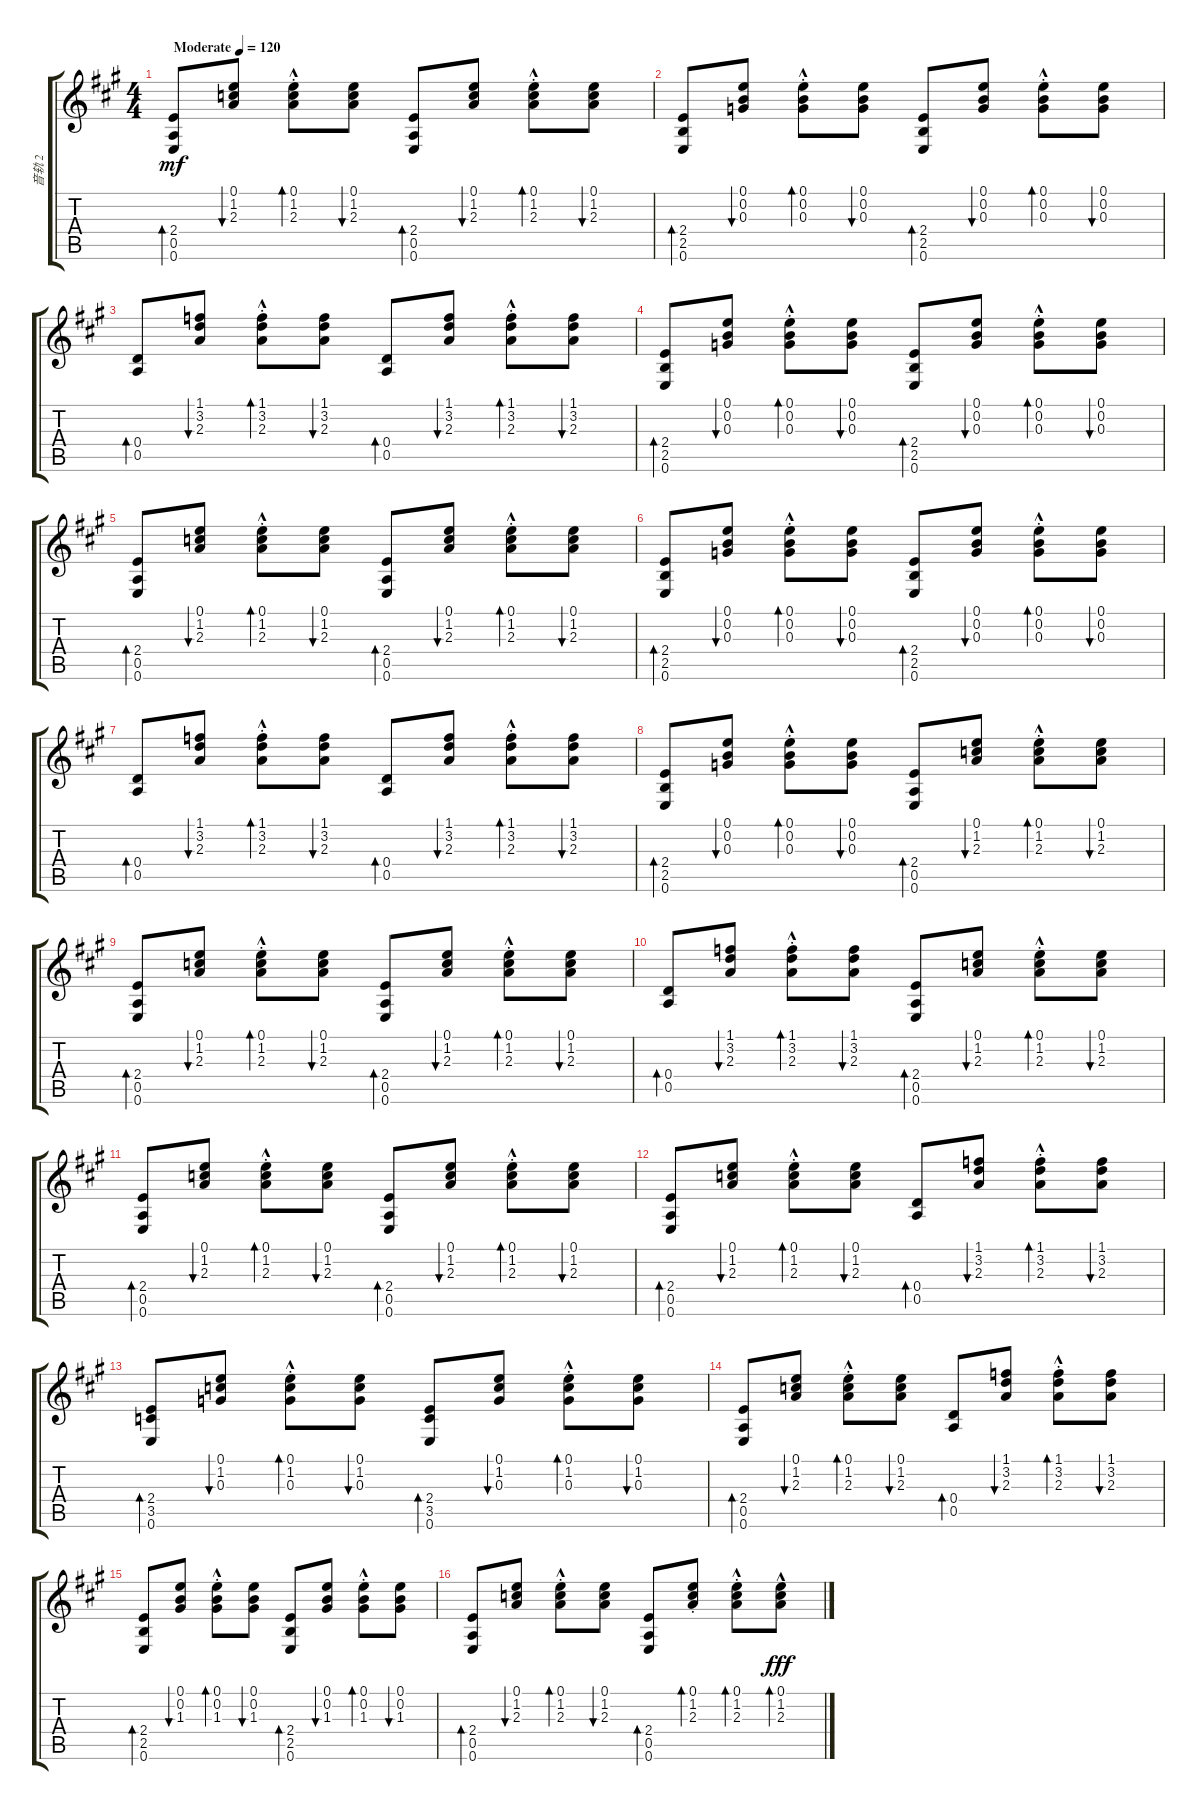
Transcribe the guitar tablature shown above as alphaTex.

\track ("音轨 2" "音轨 2") {instrument acousticguitarsteel}
\staff {score tabs}
\tuning (E4 B3 G3 D3 A2 E2) {hide}
\ts (4 4)
\tempo (120 "Moderate")
\clef g2
\ks a
(2.4 0.5 0.6).8{bd 30 dy mf instrument acousticguitarsteel} (0.1 1.2 2.3).8{bu 30} (0.1{hac st} 1.2 2.3).8{bd 30} (0.1 1.2 2.3).8{bu 30} (2.4 0.5 0.6).8{bd 30} (0.1 1.2 2.3).8{bu 30} (0.1{hac st} 1.2 2.3).8{bd 30} (0.1 1.2 2.3).8{bu 30} |
(2.4 2.5 0.6).8{bd 30} (0.1 0.2 0.3).8{bu 30} (0.1{hac st} 0.2 0.3).8{bd 30} (0.1 0.2 0.3).8{bu 30} (2.4 2.5 0.6).8{bd 30} (0.1 0.2 0.3).8{bu 30} (0.1{hac st} 0.2 0.3).8{bd 30} (0.1 0.2 0.3).8{bu 30} |
(0.4 0.5).8{bd 30} (1.1 3.2 2.3).8{bu 30} (1.1{hac st} 3.2 2.3).8{bd 30} (1.1 3.2 2.3).8{bu 30} (0.4 0.5).8{bd 30} (1.1 3.2 2.3).8{bu 30} (1.1{hac st} 3.2 2.3).8{bd 30} (1.1 3.2 2.3).8{bu 30} |
(2.4 2.5 0.6).8{bd 30} (0.1 0.2 0.3).8{bu 30} (0.1{hac st} 0.2 0.3).8{bd 30} (0.1 0.2 0.3).8{bu 30} (2.4 2.5 0.6).8{bd 30} (0.1 0.2 0.3).8{bu 30} (0.1{hac st} 0.2 0.3).8{bd 30} (0.1 0.2 0.3).8{bu 30} |
(2.4 0.5 0.6).8{bd 30} (0.1 1.2 2.3).8{bu 30} (0.1{hac st} 1.2 2.3).8{bd 30} (0.1 1.2 2.3).8{bu 30} (2.4 0.5 0.6).8{bd 30} (0.1 1.2 2.3).8{bu 30} (0.1{hac st} 1.2 2.3).8{bd 30} (0.1 1.2 2.3).8{bu 30} |
(2.4 2.5 0.6).8{bd 30} (0.1 0.2 0.3).8{bu 30} (0.1{hac st} 0.2 0.3).8{bd 30} (0.1 0.2 0.3).8{bu 30} (2.4 2.5 0.6).8{bd 30} (0.1 0.2 0.3).8{bu 30} (0.1{hac st} 0.2 0.3).8{bd 30} (0.1 0.2 0.3).8{bu 30} |
(0.4 0.5).8{bd 30} (1.1 3.2 2.3).8{bu 30} (1.1{hac st} 3.2 2.3).8{bd 30} (1.1 3.2 2.3).8{bu 30} (0.4 0.5).8{bd 30} (1.1 3.2 2.3).8{bu 30} (1.1{hac st} 3.2 2.3).8{bd 30} (1.1 3.2 2.3).8{bu 30} |
(2.4 2.5 0.6).8{bd 30} (0.1 0.2 0.3).8{bu 30} (0.1{hac st} 0.2 0.3).8{bd 30} (0.1 0.2 0.3).8{bu 30} (2.4 0.5 0.6).8{bd 30} (0.1 1.2 2.3).8{bu 30} (0.1{hac st} 1.2 2.3).8{bd 30} (0.1 1.2 2.3).8{bu 30} |
(2.4 0.5 0.6).8{bd 30} (0.1 1.2 2.3).8{bu 30} (0.1{hac st} 1.2 2.3).8{bd 30} (0.1 1.2 2.3).8{bu 30} (2.4 0.5 0.6).8{bd 30} (0.1 1.2 2.3).8{bu 30} (0.1{hac st} 1.2 2.3).8{bd 30} (0.1 1.2 2.3).8{bu 30} |
(0.4 0.5).8{bd 30} (1.1 3.2 2.3).8{bu 30} (1.1{hac st} 3.2 2.3).8{bd 30} (1.1 3.2 2.3).8{bu 30} (2.4 0.5 0.6).8{bd 30} (0.1 1.2 2.3).8{bu 30} (0.1{hac st} 1.2 2.3).8{bd 30} (0.1 1.2 2.3).8{bu 30} |
(2.4 0.5 0.6).8{bd 30} (0.1 1.2 2.3).8{bu 30} (0.1{hac st} 1.2 2.3).8{bd 30} (0.1 1.2 2.3).8{bu 30} (2.4 0.5 0.6).8{bd 30} (0.1 1.2 2.3).8{bu 30} (0.1{hac st} 1.2 2.3).8{bd 30} (0.1 1.2 2.3).8{bu 30} |
(2.4 0.5 0.6).8{bd 30} (0.1 1.2 2.3).8{bu 30} (0.1{hac st} 1.2 2.3).8{bd 30} (0.1 1.2 2.3).8{bu 30} (0.4 0.5).8{bd 30} (1.1 3.2 2.3).8{bu 30} (1.1{hac st} 3.2 2.3).8{bd 30} (1.1 3.2 2.3).8{bu 30} |
(2.4 3.5 0.6).8{bd 30} (0.1 1.2 0.3).8{bu 30} (0.1{hac st} 1.2 0.3).8{bd 30} (0.1 1.2 0.3).8{bu 30} (2.4 3.5 0.6).8{bd 30} (0.1 1.2 0.3).8{bu 30} (0.1{hac st} 1.2 0.3).8{bd 30} (0.1 1.2 0.3).8{bu 30} |
(2.4 0.5 0.6).8{bd 30} (0.1 1.2 2.3).8{bu 30} (0.1{hac st} 1.2 2.3).8{bd 30} (0.1 1.2 2.3).8{bu 30} (0.4 0.5).8{bd 30} (1.1 3.2 2.3).8{bu 30} (1.1{hac st} 3.2 2.3).8{bd 30} (1.1 3.2 2.3).8{bu 30} |
(2.4 2.5 0.6).8{bd 30} (0.1 0.2 1.3).8{bu 30} (0.1{hac st} 0.2 1.3).8{bd 30} (0.1 0.2 1.3).8{bu 30} (2.4 2.5 0.6).8{bd 30} (0.1 0.2 1.3).8{bu 30} (0.1{hac st} 0.2 1.3).8{bd 30} (0.1 0.2 1.3).8{bu 30} |
(2.4 0.5 0.6).8{bd 30} (0.1 1.2 2.3).8{bu 30} (0.1{hac st} 1.2 2.3).8{bd 30} (0.1 1.2 2.3).8{bu 30} (2.4 0.5 0.6).8{bd 30} (0.1{st} 1.2 2.3).8{bd 30} (0.1{hac st} 1.2 2.3).8{bd 30} (0.1{hac} 1.2 2.3).8{bd 60 dy fff}
